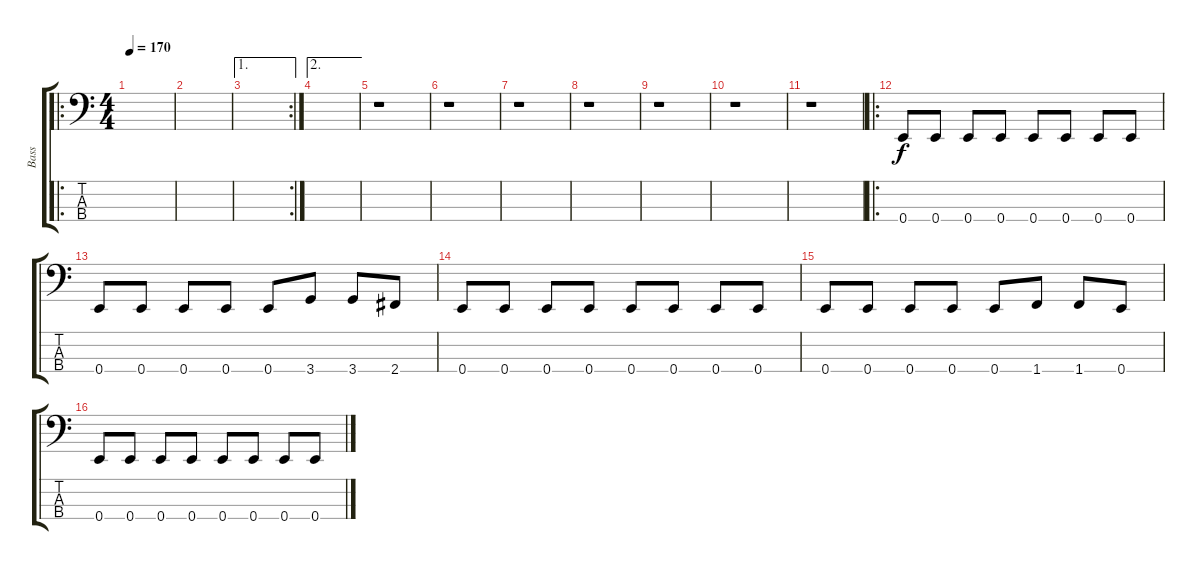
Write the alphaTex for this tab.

\track ("Bass" "Bass") {instrument slapbass2}
\staff {score tabs}
\tuning (G2 D2 A1 E1) {hide}
\ro
\ts (4 4)
\tempo 170
\clef f4
\ks c
|
|
\ae 1
\rc 2
|
\ae 2
|
r.1 |
r.1 |
r.1 |
r.1 |
r.1 |
r.1 |
r.1 |
\ro
0.4.8 0.4.8 0.4.8 0.4.8 0.4.8 0.4.8 0.4.8 0.4.8 |
0.4.8 0.4.8 0.4.8 0.4.8 0.4.8 3.4.8 3.4.8 2.4.8 |
0.4.8 0.4.8 0.4.8 0.4.8 0.4.8 0.4.8 0.4.8 0.4.8 |
0.4.8 0.4.8 0.4.8 0.4.8 0.4.8 1.4.8 1.4.8 0.4.8 |
0.4.8 0.4.8 0.4.8 0.4.8 0.4.8 0.4.8 0.4.8 0.4.8
